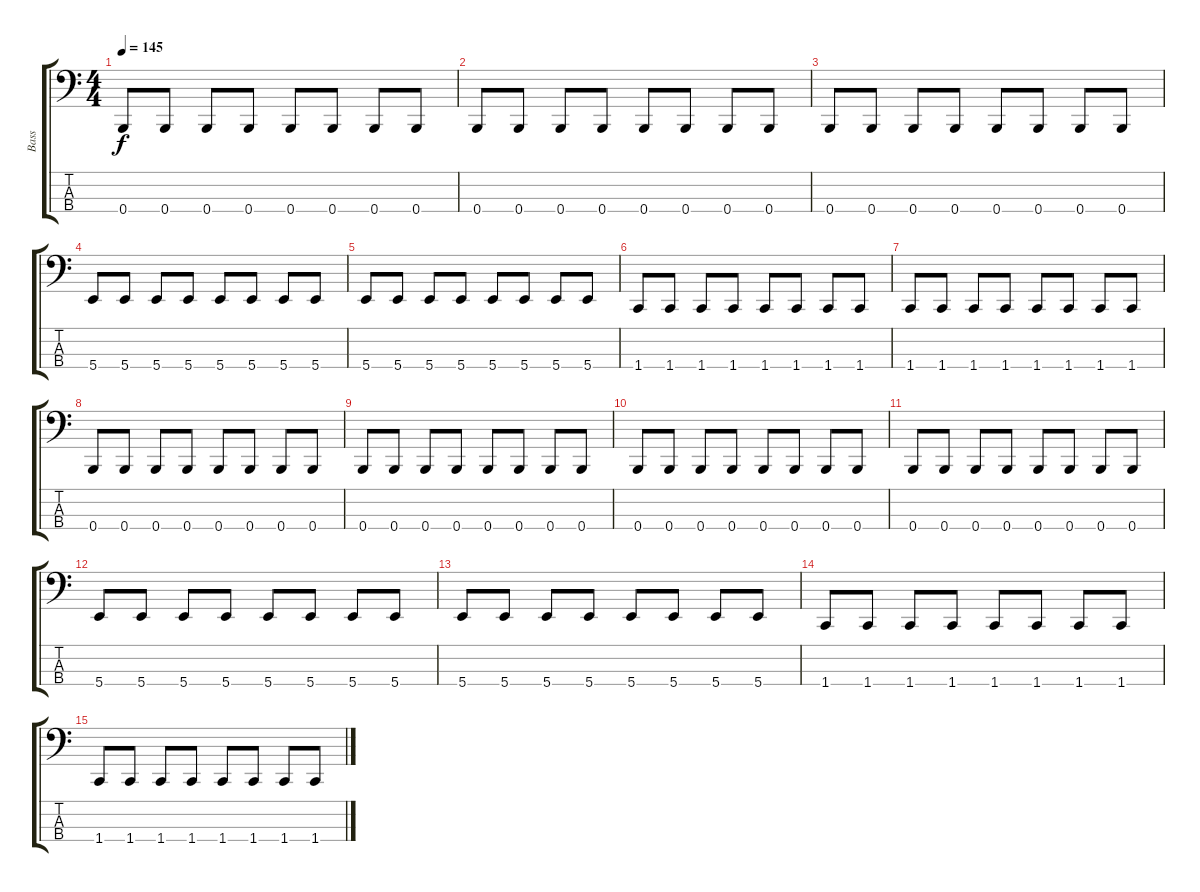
\track ("Bass" "Bass") {instrument electricbasspick}
\staff {score tabs}
\tuning (E2 B1 Gb1 B0) {hide}
\ts (4 4)
\tempo 145
\clef f4
\ks c
0.4.8{dy f} 0.4.8 0.4.8 0.4.8 0.4.8 0.4.8 0.4.8 0.4.8 |
0.4.8 0.4.8 0.4.8 0.4.8 0.4.8 0.4.8 0.4.8 0.4.8 |
0.4.8 0.4.8 0.4.8 0.4.8 0.4.8 0.4.8 0.4.8 0.4.8 |
5.4.8 5.4.8 5.4.8 5.4.8 5.4.8 5.4.8 5.4.8 5.4.8 |
5.4.8 5.4.8 5.4.8 5.4.8 5.4.8 5.4.8 5.4.8 5.4.8 |
1.4.8 1.4.8 1.4.8 1.4.8 1.4.8 1.4.8 1.4.8 1.4.8 |
1.4.8 1.4.8 1.4.8 1.4.8 1.4.8 1.4.8 1.4.8 1.4.8 |
0.4.8 0.4.8 0.4.8 0.4.8 0.4.8 0.4.8 0.4.8 0.4.8 |
0.4.8 0.4.8 0.4.8 0.4.8 0.4.8 0.4.8 0.4.8 0.4.8 |
0.4.8 0.4.8 0.4.8 0.4.8 0.4.8 0.4.8 0.4.8 0.4.8 |
0.4.8 0.4.8 0.4.8 0.4.8 0.4.8 0.4.8 0.4.8 0.4.8 |
5.4.8 5.4.8 5.4.8 5.4.8 5.4.8 5.4.8 5.4.8 5.4.8 |
5.4.8 5.4.8 5.4.8 5.4.8 5.4.8 5.4.8 5.4.8 5.4.8 |
1.4.8 1.4.8 1.4.8 1.4.8 1.4.8 1.4.8 1.4.8 1.4.8 |
1.4.8 1.4.8 1.4.8 1.4.8 1.4.8 1.4.8 1.4.8 1.4.8
